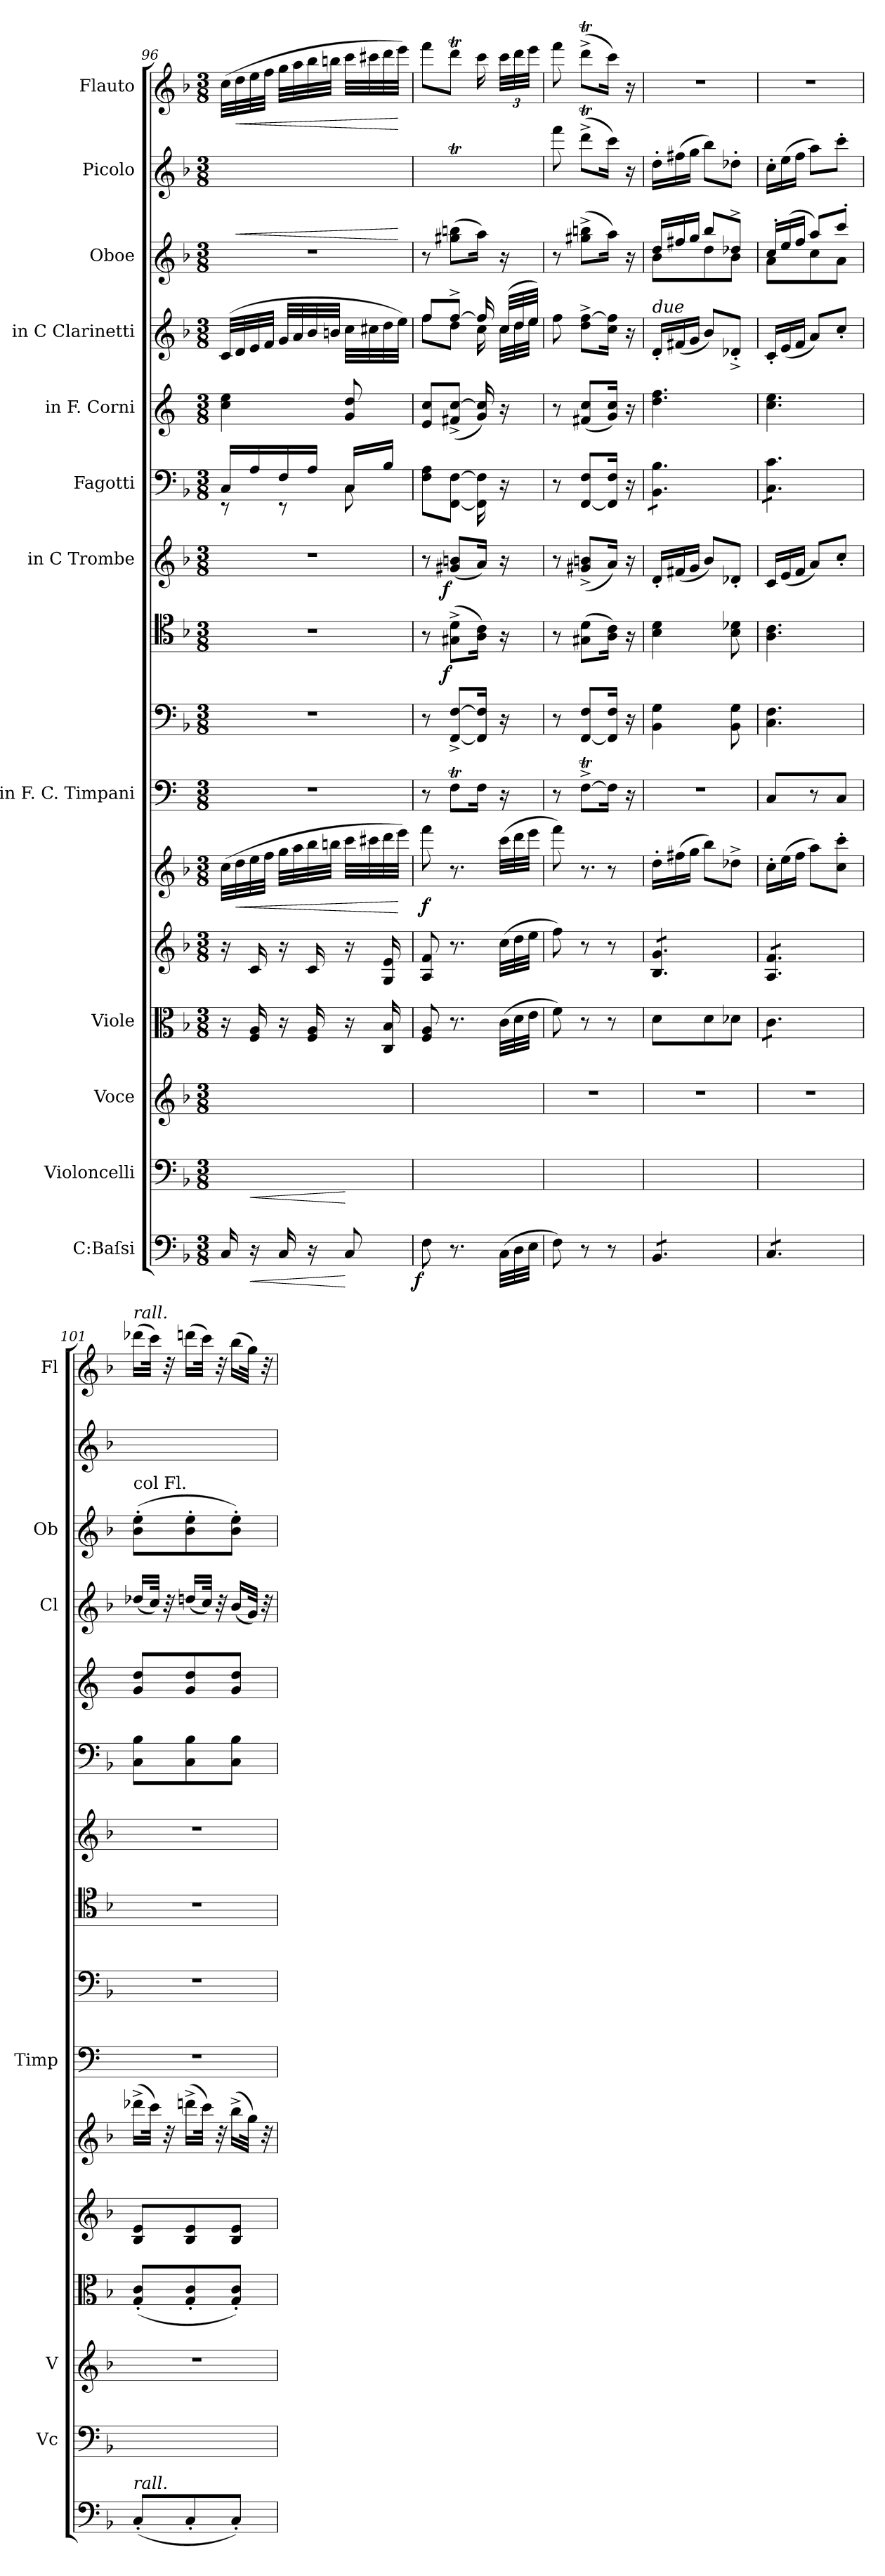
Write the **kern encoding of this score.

**kern	**dynam	**kern	**dynam	**kern	**kern	**kern	**kern	**dynam	**kern	**kern	**kern	**dynam	**kern	**dynam	**kern	**kern	**kern	**kern	**kern	**dynam	**kern	**dynam
*part16	*part16	*part15	*part15	*part14	*part13	*part12	*part11	*part11	*part10	*part9	*part8	*part8	*part7	*part7	*part6	*part5	*part4	*part3	*part2	*part2	*part1	*part1
*staff16	*staff16	*staff15	*staff15	*staff14	*staff13	*staff12	*staff11	*staff11	*staff10	*staff9	*staff8	*staff8	*staff7	*staff7	*staff6	*staff5	*staff4	*staff3	*staff2	*staff2	*staff1	*staff1
*I"C:Baſsi	*	*I"Violoncelli	*	*I"Voce	*I"Viole	*	*	*	*I"in F. C. Timpani	*	*	*	*I"in C Trombe	*	*I"Fagotti	*I"in F. Corni	*I"in C Clarinetti	*I"Oboe	*I"Picolo	*	*I"Flauto	*
*	*	*I'Vc	*	*I'V	*	*	*	*	*I'Timp	*	*	*	*	*	*	*	*I'Cl	*I'Ob	*	*	*I'Fl	*
*clefF4	*	*clefF4	*	*clefG2	*clefC3	*clefG2	*clefG2	*	*clefF4	*clefF4	*clefC4	*	*clefG2	*	*clefF4	*clefG2	*clefG2	*clefG2	*clefG2	*	*clefG2	*
*	*	*	*	*	*	*	*	*	*	*	*	*	*	*	*	*ITrd4c7	*	*	*ITrd-7c-12	*	*	*
*k[b-]	*	*k[b-]	*	*k[b-]	*k[b-]	*k[b-]	*k[b-]	*	*k[]	*k[b-]	*k[b-]	*	*k[b-]	*	*k[b-]	*k[b-]	*k[b-]	*k[b-]	*k[b-]	*	*k[b-]	*
*M3/8	*	*M3/8	*	*M3/8	*M3/8	*M3/8	*M3/8	*	*M3/8	*M3/8	*M3/8	*	*M3/8	*	*M3/8	*M3/8	*M3/8	*M3/8	*M3/8	*	*M3/8	*
=96	=96	=96	=96	=96	=96	=96	=96	=96	=96	=96	=96	=96	=96	=96	=96	=96	=96	=96	=96	=96	=96	=96
*	*	*	*	*	*	*	*	*	*	*	*	*	*	*	*^	*	*	*	*	*	*	*
16C/	.	16C/yy	.	4.ryy	16r	16r	(32cc\LLL	.	4.r	4.r	4.r	.	4.r	.	16C/LL	8rEE	4f\ 4a\	(32c/LLL	4.r	(32cc\LLLyy	.	(32cc\LLL	.
!	!	!	!	!	!	!	!	!LO:HP:b	!	!	!	!	!	!	!	!	!	!	!	!	!LO:HP:b	!	!LO:HP:b
.	.	.	.	.	.	.	32dd\	<	.	.	.	.	.	.	.	.	.	32d/	.	32dd\yy	<	32dd\	<
!	!LO:HP:b	!	!LO:HP:b	!	!	!	!	!	!	!	!	!	!	!	!	!	!	!	!	!	!	!	!
16r	<	16ryy	<	.	16F/ 16A/	16c/	32ee\	.	.	.	.	.	.	.	16A/	.	.	32e/	.	32ee\yy	.	32ee\	.
.	.	.	.	.	.	.	32ff\JJJ	.	.	.	.	.	.	.	.	.	.	32f/JJJ	.	32ff\JJJyy	.	32ff\JJJ	.
16C/	.	16C/yy	.	.	16r	16r	32gg\LLL	.	.	.	.	.	.	.	16F/	8rEE	.	32g/LLL	.	32gg\LLLyy	.	32gg\LLL	.
.	.	.	.	.	.	.	32aa\	.	.	.	.	.	.	.	.	.	.	32a/	.	32aa\yy	.	32aa\	.
16r	.	16ryy	.	.	16F/ 16A/	16c/	32bb-\	.	.	.	.	.	.	.	16A/JJ	.	.	32b-/	.	32bb-\yy	.	32bb-\	.
.	.	.	.	.	.	.	32bbn\JJJ	.	.	.	.	.	.	.	.	.	.	32bn/JJJ	.	32bbn\JJJyy	.	32bbn\JJJ	.
8C/	[	8C/yy	[	.	16r	16r	32ccc\LLL	.	.	.	.	.	.	.	16C/LL	8C\	8c/ 8g/	32cc\LLL	.	32ccc\LLLyy	.	32ccc\LLL	.
.	.	.	.	.	.	.	32ccc#X\	.	.	.	.	.	.	.	.	.	.	32cc#X\	.	32ccc#X\yy	.	32ccc#X\	.
.	.	.	.	.	16C/ 16B-/	16G/ 16e/	32ddd\	.	.	.	.	.	.	.	16B-/JJ	.	.	32dd\	.	32ddd\yy	.	32ddd\	.
.	.	.	.	.	.	.	32eee\JJJ)	[	.	.	.	.	.	.	.	.	.	32ee\JJJ)	.	32eee\JJJyy)	[	32eee\JJJ)	[
*	*	*	*	*	*	*	*	*	*	*	*	*	*	*	*v	*v	*	*	*	*	*	*	*
=97	=97	=97	=97	=97	=97	=97	=97	=97	=97	=97	=97	=97	=97	=97	=97	=97	=97	=97	=97	=97	=97	=97
*	*	*	*	*	*	*	*	*	*	*	*	*	*	*	*	*	*^	*	*	*	*	*
!	!LO:DY:rj	!	!	!	!	!	!	!	!	!	!	!	!	!	!	!	!	!	!	!	!	!	!
8F\	f	8F\yy	.	4.ryy	8F/ 8A/	8A/ 8f/	8fff\	f	8r	8r	8r	.	8r	.	8F\ 8A\L	8A/ 8f/L	8ff/L	8ff\L	8r	8fff\Lyy	.	8fff\L	.
!	!	!	!	!	!	!	!	!	!	!	!	!LO:DY:rj	!	!LO:DY:rj	!	!	!	!	!	!	!	!	!
8.r	.	8.ryy	.	.	8.r	8.r	8.r	.	8FT\L	[8FF^>/ [8F^>/L	(8G#X^\ 8d^\L	f	(8g#X/ 8bn/L	f	[8FF\ [8F\J	(8Bn^>/ [8f^>/J	[8ff^/J	8dd\J	(8gg#X\ 8bbn\L	8dddT\Jyy	.	8dddT\J	.
.	.	.	.	.	.	.	.	.	16F\Jk	16FF]/ 16F]/Jk	16A\ 16c\Jk)	.	16a/Jk)	.	16FF]\ 16F]\	16c/ 16f]/)	16ff/]	16cc\	16aa\Jk)	16ccc\yy	.	16ccc\	.
*Xtuplet	*	*Xtuplet	*	*	*Xtuplet	*Xtuplet	*Xtuplet	*	*	*	*	*	*	*	*	*	*Xtuplet	*	*	*	*	*	*
(48C\LLL	.	(48C\LLLyy	.	.	(48c\LLL	(48cc\LLL	(48ccc\LLL	.	16r	16r	16r	.	16r	.	16r	16r	(48cc/LLL	48cc\LLL	16r	48ccc\LLLyy	.	48ccc\LLL	.
48D\	.	48D\yy	.	.	48d\	48dd\	48ddd\	.	.	.	.	.	.	.	.	.	48dd/	48dd\	.	48ddd\yy	.	48ddd\	.
48E\JJJ	.	48E\JJJyy	.	.	48e\JJJ	48ee\JJJ	48eee\JJJ	.	.	.	.	.	.	.	.	.	48ee/JJJ)	48ee\JJJ	.	48eee\JJJyy	.	48eee\JJJ	.
*	*	*	*	*	*	*	*	*	*	*	*	*	*	*	*	*	*v	*v	*	*	*	*	*
=98	=98	=98	=98	=98	=98	=98	=98	=98	=98	=98	=98	=98	=98	=98	=98	=98	=98	=98	=98	=98	=98	=98
8F\)	.	8F\yy)	.	4.r	8f\)	8ff\)	8fff\)	.	8r	8r	8r	.	8r	.	8r	8r	8ff\	8r	8ffff\	.	8fff\	.
!	!	!	!	!	!	!	!LO:N:vis=8.	!	!	!	!	!	!	!	!	!	!	!	!	!	!	!
8r	.	8ryy	.	.	8r	8r	8r	.	[8FT^\L	[8FF/ 8F/L	(8G#X\ 8d\L	.	(8g#X^>/ 8bn^>/L	.	[8FF/ 8F/L	(8Bn/ 8f/L	8dd^<\ [8ff^<\L	(8gg#X^\ 8bbn^\L	(8ddddT^<\L	.	(8dddT^<\L	.
8r	.	8ryy	.	.	8r	8r	8r	.	16F\Jk]	16FF]/ 16F/Jk	16A\ 16c\Jk)	.	16a/Jk)	.	16FF]/ 16F/Jk	16c/ 16f/Jk)	16cc\ 16ff]\Jk	16aa\Jk)	16cccc\Jk)	.	16ccc\Jk)	.
.	.	.	.	.	.	.	.	.	16r	16r	16r	.	16r	.	16r	16r	16r	16r	16r	.	16r	.
=99	=99	=99	=99	=99	=99	=99	=99	=99	=99	=99	=99	=99	=99	=99	=99	=99	=99	=99	=99	=99	=99	=99
*	*	*	*	*	*	*	*	*	*	*	*	*	*Xtuplet	*	*	*	*	*Xtuplet	*Xtuplet	*	*	*
*	*	*	*	*	*	*	*	*	*	*	*	*	*	*	*	*	*	*^	*	*	*	*
!	!	!	!	!	!	!	!	!	!	!	!	!	!	!	!	!	!LO:TX:a:i:t=due	!	!	!	!	!	!
*tremolo	*	*	*	*	*	*	*	*	*	*	*	*	*	*	*	*	*	*	*	*	*	*	*
*	*	*	*	*	*	*tremolo	*	*	*	*	*	*	*	*	*	*	*	*	*	*	*	*	*
*	*	*	*	*	*	*	*	*	*	*	*	*	*	*	*tremolo	*	*	*	*	*	*	*	*
8BB-/L	.	8BB-/Lyy	.	4.r	8d\L	8B-/ 8g/L	24dd'\LL	.	4.r	4BB-\ 4G\	4B-\ 4d\	.	24d'/LL	.	8BB-\ 8B-\L	4.g\ 4.b-\	24d'/LL	24dd/LL	8b-\L	24ddd'\LL	.	4.r	.
.	.	.	.	.	.	.	(24ff#X\	.	.	.	.	.	(24f#X/	.	.	.	(24f#X/	24ff#X/	.	(24fff#X\	.	.	.
.	.	.	.	.	.	.	24gg\JJ	.	.	.	.	.	24g/JJ	.	.	.	24g/JJ	24gg/JJ	.	24ggg\JJ	.	.	.
8BB-/	.	8BB-/yy	.	.	8d\	8B-/ 8g/	8bb-\L)	.	.	.	.	.	8b-/L)	.	8BB-\ 8B-\	.	8b-/L)	8bb-/L	8dd\	8bbb-\L)	.	.	.
8BB-/J	.	8BB-/Jyy	.	.	8d-X\J	8B-/ 8g/J	8dd-X^<\J	.	.	8BB-\ 8G\	8B-\ 8d-X\	.	8d-X'/J	.	8BB-\ 8B-\J	.	8d-X'^>/J	8dd-X^/J	8b-\J	8ddd-X'\J	.	.	.
=100	=100	=100	=100	=100	=100	=100	=100	=100	=100	=100	=100	=100	=100	=100	=100	=100	=100	=100	=100	=100	=100	=100	=100
*	*	*	*	*	*tremolo	*	*	*	*	*	*	*	*	*	*	*	*	*	*	*	*	*	*
8C/L	.	8C/Lyy	.	4.r	8c\L	8A/ 8f/L	24cc'\LL	.	8C/L	4.C\ 4.F\	4.A\ 4.c\	.	24c/LL	.	8C\ 8c\L	4.f\ 4.a\	24c'/LL	24cc'/LL	8a\L	24ccc'\LL	.	4.r	.
.	.	.	.	.	.	.	(24ee\	.	.	.	.	.	(24e/	.	.	.	(24e/	(24ee/	.	(24eee\	.	.	.
.	.	.	.	.	.	.	24ff\JJ	.	.	.	.	.	24f/JJ	.	.	.	24f/JJ	24ff/JJ	.	24fff\JJ	.	.	.
8C/	.	8C/yy	.	.	8c\	8A/ 8f/	8aa\L)	.	8r	.	.	.	8a/L)	.	8C\ 8c\	.	8a/L)	8aa/L)	8cc\	8aaa\L)	.	.	.
8C/J	.	8C/Jyy	.	.	8c\J	8A/ 8f/J	8cc'\ 8ccc'\J	.	8C/J	.	.	.	8cc'/J	.	8C\ 8c\J	.	8cc'/J	8ccc'/J	8a\J	8cccc'\J	.	.	.
*	*	*	*	*	*	*	*	*	*	*	*	*	*	*	*Xtremolo	*	*	*	*	*	*	*	*
*	*	*	*	*	*	*Xtremolo	*	*	*	*	*	*	*	*	*	*	*	*	*	*	*	*	*
*	*	*	*	*	*Xtremolo	*	*	*	*	*	*	*	*	*	*	*	*	*	*	*	*	*	*
*Xtremolo	*	*	*	*	*	*	*	*	*	*	*	*	*	*	*	*	*	*	*	*	*	*	*
=101	=101	=101	=101	=101	=101	=101	=101	=101	=101	=101	=101	=101	=101	=101	=101	=101	=101	=101	=101	=101	=101	=101	=101
!	!	!	!	!	!	!	!	!	!	!	!	!	!	!	!	!	!	!	!	!	!	!LO:TX:a:i:t=rall.	!
!	!	!	!	!	!	!	!	!	!	!	!	!	!	!	!	!	!	!	!	!LO:TX:b:t=col Fl.	!	!	!
!LO:TX:a:i:t=rall.	!	!	!	!	!	!	!	!	!	!	!	!	!	!	!	!	!	!	!	!	!	!	!
*	*	*	*	*	*	*	*	*	*	*	*	*	*	*	*	*	*	*v	*v	*	*	*	*
(8C'/L	.	(8C'/Lyy	.	4.r	(8G'/ 8c'/L	8B-/ 8e/L	(16ddd-X^<\LL	.	4.r	4.r	4.r	.	4.r	.	8C\ 8B-\L	8c/ 8g/L	(16dd-X/LL	(8b-'\ 8ee'\L	(16ddd-X\LLyy	.	(16ddd-X\LL	.
.	.	.	.	.	.	.	32ccc\JJk)	.	.	.	.	.	.	.	.	.	32cc/JJk)	.	32ccc\JJkyy)	.	32ccc\JJk)	.
.	.	.	.	.	.	.	32r	.	.	.	.	.	.	.	.	.	32r	.	32ryy	.	32r	.
8C'/	.	8C'/yy	.	.	8G'/ 8c'/	8B-/ 8e/	(16dddn^<\LL	.	.	.	.	.	.	.	8C\ 8B-\	8c/ 8g/	(16ddn/LL	8b-'\ 8ee'\	(16dddn\LLyy	.	(16dddn\LL	.
.	.	.	.	.	.	.	32ccc\JJk)	.	.	.	.	.	.	.	.	.	32cc/JJk)	.	32ccc\JJkyy)	.	32ccc\JJk)	.
.	.	.	.	.	.	.	32r	.	.	.	.	.	.	.	.	.	32r	.	32ryy	.	32r	.
8C'/J)	.	8C'/Jyy)	.	.	8G'/ 8c'/J)	8B-/ 8e/J	(16bb-^<\LL	.	.	.	.	.	.	.	8C\ 8B-\J	8c/ 8g/J	(16b-/LL	8b-'\ 8ee'\J)	(16bb-\LLyy	.	(16bb-\LL	.
.	.	.	.	.	.	.	32gg\JJk)	.	.	.	.	.	.	.	.	.	32g/JJk)	.	32gg\JJkyy)	.	32gg\JJk)	.
.	.	.	.	.	.	.	32r	.	.	.	.	.	.	.	.	.	32r	.	32ryy	.	32r	.
=	=	=	=	=	=	=	=	=	=	=	=	=	=	=	=	=	=	=	=	=	=	=
*-	*-	*-	*-	*-	*-	*-	*-	*-	*-	*-	*-	*-	*-	*-	*-	*-	*-	*-	*-	*-	*-	*-
